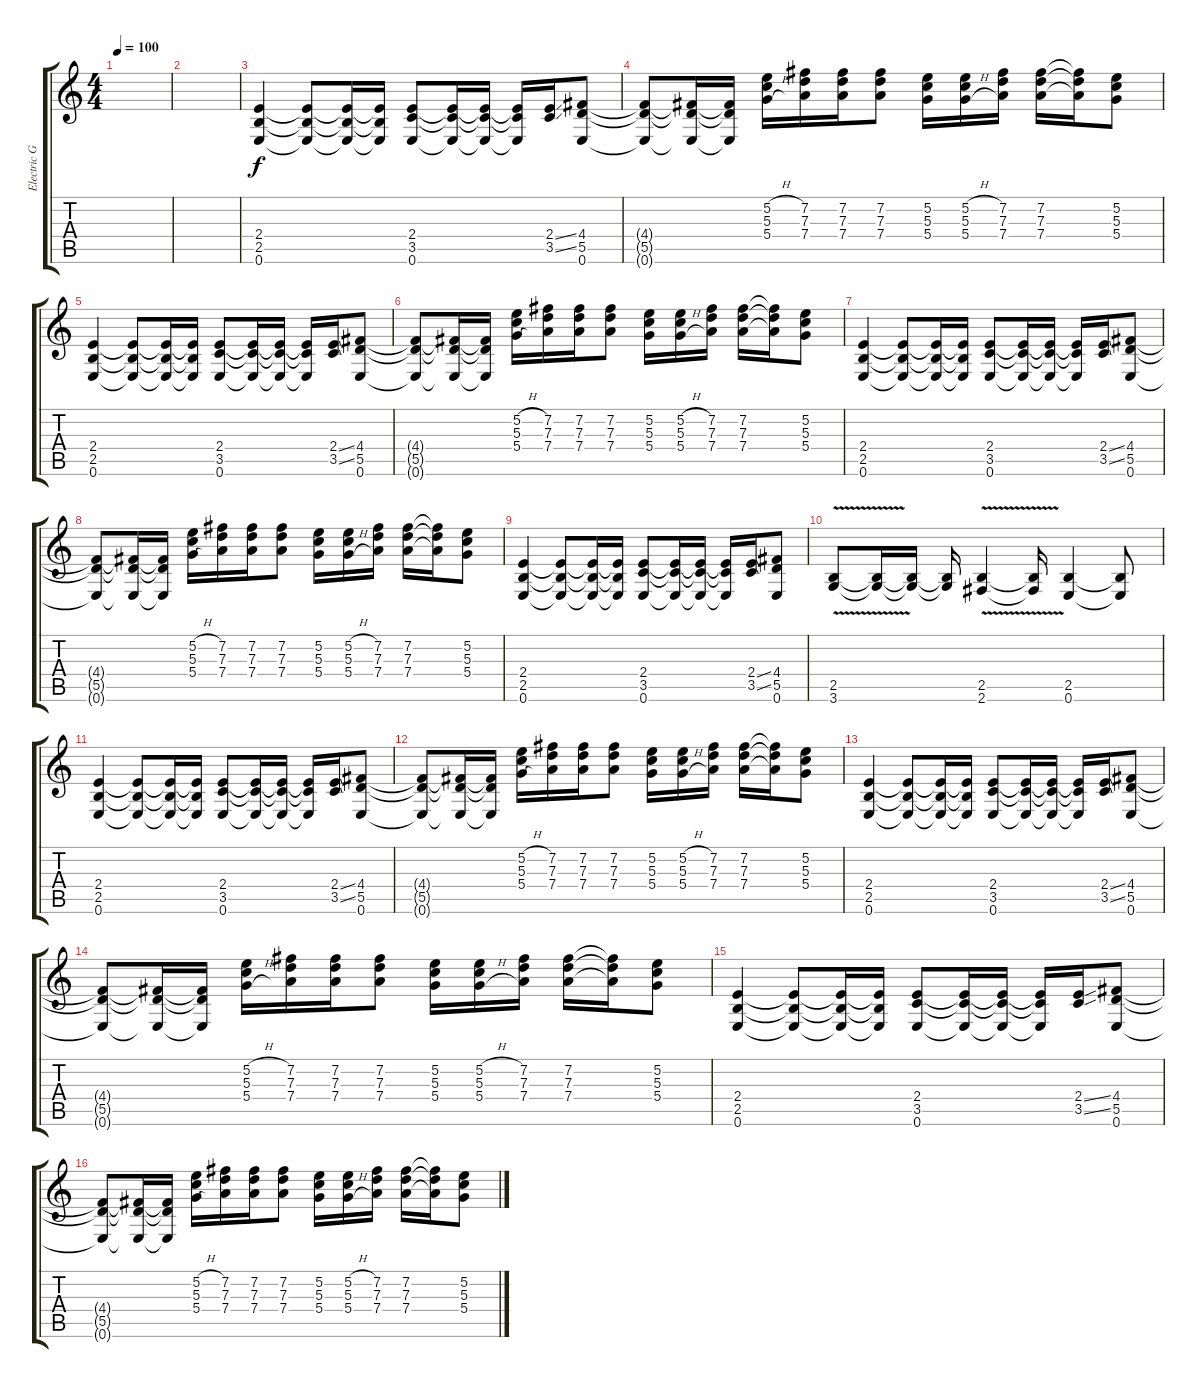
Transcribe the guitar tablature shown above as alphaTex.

\track ("Electric Guitar" "Electric G") {instrument overdrivenguitar}
\staff {score tabs}
\tuning (E4 B3 G3 D3 A2 E2) {hide}
\ts (4 4)
\tempo 100
\clef g2
\ks c
|
|
(2.4 2.5 0.6).4 (2.4{t} 2.5{t} 0.6{t}).8 (2.4{t} 2.5{t} 0.6{t}).16 (2.4{t} 2.5{t} 0.6{t}).16 (2.4 3.5 0.6).8 (2.4{t} 3.5{t} 0.6{t}).16 (2.4{t} 3.5{t} 0.6{t}).16 (2.4{t} 3.5{t} 0.6{t}).16 (2.4{ss} 3.5{ss}).16 (4.4 5.5 0.6).8 |
(4.4{t} 5.5{t} 0.6{t}).8 (4.4{t} 5.5{t} 0.6{t}).16 (4.4{t} 5.5{t} 0.6{t}).16 (5.2{h} 5.3{h} 5.4{h}).16 (7.2 7.3 7.4).16 (7.2 7.3 7.4).16 (7.2 7.3 7.4).8 (5.2 5.3 5.4).16 (5.2{h} 5.3{h} 5.4{h}).16 (7.2 7.3 7.4).16 (7.2 7.3 7.4).16 (7.2{t} 7.3{t} 7.4{t}).16 (5.2 5.3 5.4).8 |
(2.4 2.5 0.6).4 (2.4{t} 2.5{t} 0.6{t}).8 (2.4{t} 2.5{t} 0.6{t}).16 (2.4{t} 2.5{t} 0.6{t}).16 (2.4 3.5 0.6).8 (2.4{t} 3.5{t} 0.6{t}).16 (2.4{t} 3.5{t} 0.6{t}).16 (2.4{t} 3.5{t} 0.6{t}).16 (2.4{ss} 3.5{ss}).16 (4.4 5.5 0.6).8 |
(4.4{t} 5.5{t} 0.6{t}).8 (4.4{t} 5.5{t} 0.6{t}).16 (4.4{t} 5.5{t} 0.6{t}).16 (5.2{h} 5.3{h} 5.4{h}).16 (7.2 7.3 7.4).16 (7.2 7.3 7.4).16 (7.2 7.3 7.4).8 (5.2 5.3 5.4).16 (5.2{h} 5.3{h} 5.4{h}).16 (7.2 7.3 7.4).16 (7.2 7.3 7.4).16 (7.2{t} 7.3{t} 7.4{t}).16 (5.2 5.3 5.4).8 |
(2.4 2.5 0.6).4 (2.4{t} 2.5{t} 0.6{t}).8 (2.4{t} 2.5{t} 0.6{t}).16 (2.4{t} 2.5{t} 0.6{t}).16 (2.4 3.5 0.6).8 (2.4{t} 3.5{t} 0.6{t}).16 (2.4{t} 3.5{t} 0.6{t}).16 (2.4{t} 3.5{t} 0.6{t}).16 (2.4{ss} 3.5{ss}).16 (4.4 5.5 0.6).8 |
(4.4{t} 5.5{t} 0.6{t}).8 (4.4{t} 5.5{t} 0.6{t}).16 (4.4{t} 5.5{t} 0.6{t}).16 (5.2{h} 5.3{h} 5.4{h}).16 (7.2 7.3 7.4).16 (7.2 7.3 7.4).16 (7.2 7.3 7.4).8 (5.2 5.3 5.4).16 (5.2{h} 5.3{h} 5.4{h}).16 (7.2 7.3 7.4).16 (7.2 7.3 7.4).16 (7.2{t} 7.3{t} 7.4{t}).16 (5.2 5.3 5.4).8 |
(2.4 2.5 0.6).4 (2.4{t} 2.5{t} 0.6{t}).8 (2.4{t} 2.5{t} 0.6{t}).16 (2.4{t} 2.5{t} 0.6{t}).16 (2.4 3.5 0.6).8 (2.4{t} 3.5{t} 0.6{t}).16 (2.4{t} 3.5{t} 0.6{t}).16 (2.4{t} 3.5{t} 0.6{t}).16 (2.4{ss} 3.5{ss}).16 (4.4 5.5 0.6).8 |
(2.5{v} 3.6).8 (2.5{t} 3.6{t}).16 (2.5{t} 3.6{t}).16 (2.5{t} 3.6{t}).16 (2.5{v} 2.6).4 (2.5{t} 2.6{t}).16 (2.5 0.6).4 (2.5{t} 0.6{t}).8 |
(2.4 2.5 0.6).4 (2.4{t} 2.5{t} 0.6{t}).8 (2.4{t} 2.5{t} 0.6{t}).16 (2.4{t} 2.5{t} 0.6{t}).16 (2.4 3.5 0.6).8 (2.4{t} 3.5{t} 0.6{t}).16 (2.4{t} 3.5{t} 0.6{t}).16 (2.4{t} 3.5{t} 0.6{t}).16 (2.4{ss} 3.5{ss}).16 (4.4 5.5 0.6).8 |
(4.4{t} 5.5{t} 0.6{t}).8 (4.4{t} 5.5{t} 0.6{t}).16 (4.4{t} 5.5{t} 0.6{t}).16 (5.2{h} 5.3{h} 5.4{h}).16 (7.2 7.3 7.4).16 (7.2 7.3 7.4).16 (7.2 7.3 7.4).8 (5.2 5.3 5.4).16 (5.2{h} 5.3{h} 5.4{h}).16 (7.2 7.3 7.4).16 (7.2 7.3 7.4).16 (7.2{t} 7.3{t} 7.4{t}).16 (5.2 5.3 5.4).8 |
(2.4 2.5 0.6).4 (2.4{t} 2.5{t} 0.6{t}).8 (2.4{t} 2.5{t} 0.6{t}).16 (2.4{t} 2.5{t} 0.6{t}).16 (2.4 3.5 0.6).8 (2.4{t} 3.5{t} 0.6{t}).16 (2.4{t} 3.5{t} 0.6{t}).16 (2.4{t} 3.5{t} 0.6{t}).16 (2.4{ss} 3.5{ss}).16 (4.4 5.5 0.6).8 |
(4.4{t} 5.5{t} 0.6{t}).8 (4.4{t} 5.5{t} 0.6{t}).16 (4.4{t} 5.5{t} 0.6{t}).16 (5.2{h} 5.3{h} 5.4{h}).16 (7.2 7.3 7.4).16 (7.2 7.3 7.4).16 (7.2 7.3 7.4).8 (5.2 5.3 5.4).16 (5.2{h} 5.3{h} 5.4{h}).16 (7.2 7.3 7.4).16 (7.2 7.3 7.4).16 (7.2{t} 7.3{t} 7.4{t}).16 (5.2 5.3 5.4).8 |
(2.4 2.5 0.6).4 (2.4{t} 2.5{t} 0.6{t}).8 (2.4{t} 2.5{t} 0.6{t}).16 (2.4{t} 2.5{t} 0.6{t}).16 (2.4 3.5 0.6).8 (2.4{t} 3.5{t} 0.6{t}).16 (2.4{t} 3.5{t} 0.6{t}).16 (2.4{t} 3.5{t} 0.6{t}).16 (2.4{ss} 3.5{ss}).16 (4.4 5.5 0.6).8 |
(4.4{t} 5.5{t} 0.6{t}).8 (4.4{t} 5.5{t} 0.6{t}).16 (4.4{t} 5.5{t} 0.6{t}).16 (5.2{h} 5.3{h} 5.4{h}).16 (7.2 7.3 7.4).16 (7.2 7.3 7.4).16 (7.2 7.3 7.4).8 (5.2 5.3 5.4).16 (5.2{h} 5.3{h} 5.4{h}).16 (7.2 7.3 7.4).16 (7.2 7.3 7.4).16 (7.2{t} 7.3{t} 7.4{t}).16 (5.2 5.3 5.4).8
